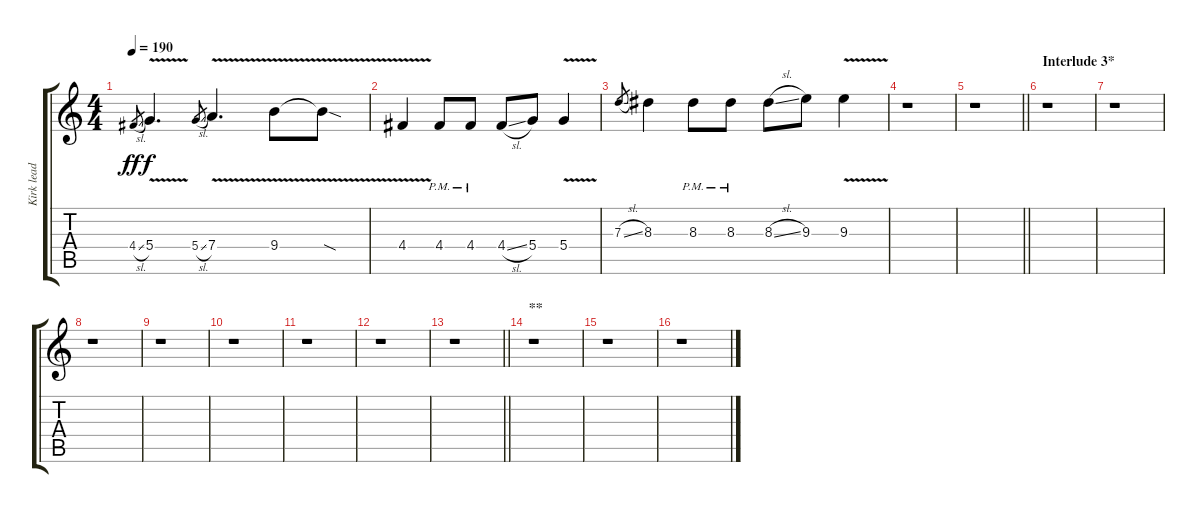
\track ("Kirk lead" "Kirk lead") {instrument overdrivenguitar}
\staff {score tabs}
\tuning (E4 B3 G3 D3 A2 E2) {hide}
\ts (4 4)
\tempo 190
\clef g2
\ks c
4.4{sl}.8{gr dy ff} 5.4{v}.4{d dy f} 5.4{sl}.8{gr} 7.4{v}.4{d} 9.4{v}.8 9.4{sod t}.8 |
4.4{v}.4 4.4{pm}.8 4.4{pm}.8 4.4{sl}.8 5.4.8 5.4{v}.4 |
7.3{sl}.8{gr} 8.3.4 8.3{pm}.8 8.3{pm}.8 8.3{sl}.8 9.3.8 9.3{v}.4 |
r.1 |
\barLineRight lightlight
r.1 |
\section ("" "Interlude 3*")
r.1 |
r.1 |
r.1 |
r.1 |
r.1 |
r.1 |
r.1 |
\barLineRight lightlight
r.1 |
\section ("" "**")
r.1 |
r.1 |
r.1
